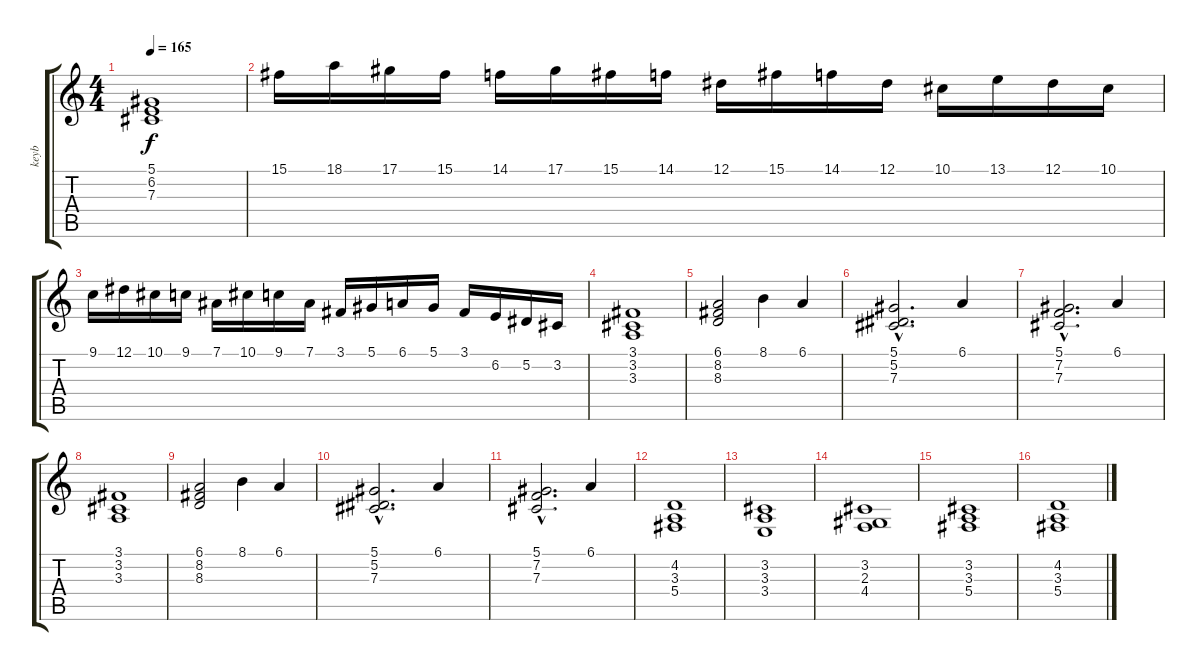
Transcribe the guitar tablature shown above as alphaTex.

\track ("keyb" "keyb") {instrument synthstrings1}
\staff {score tabs}
\tuning (Eb4 Bb3 Gb3 Db3 Ab2 Eb2) {hide}
\ts (4 4)
\tempo 165
\clef g2
\ks c
(5.1{t} 6.2{t} 7.3{t}).1{dy f} |
15.1.16{volume 15 instrument englishhorn} 18.1.16 17.1.16 15.1.16 14.1.16 17.1.16 15.1.16 14.1.16 12.1.16 15.1.16 14.1.16 12.1.16 10.1.16 13.1.16 12.1.16 10.1.16 |
9.1.16 12.1.16 10.1.16 9.1.16 7.1.16 10.1.16 9.1.16 7.1.16 3.1.16 5.1.16 6.1.16 5.1.16 3.1.16 6.2.16 5.2.16 3.2.16 |
(3.1 3.2 3.3).1{volume 12 instrument synthstrings1} |
(6.1 8.2 8.3).2 8.1.4 6.1.4 |
(5.1{hac} 5.2{hac} 7.3{hac}).2{d} 6.1.4 |
(5.1{hac} 7.2{hac} 7.3{hac}).2{d} 6.1.4 |
(3.1 3.2 3.3).1 |
(6.1 8.2 8.3).2 8.1.4 6.1.4 |
(5.1{hac} 5.2{hac} 7.3{hac}).2{d} 6.1.4 |
(5.1{hac} 7.2{hac} 7.3{hac}).2{d} 6.1.4 |
(4.2 3.3 5.4).1 |
(3.2 3.3 3.4).1 |
(3.2 2.3 4.4).1 |
(3.2 3.3 5.4).1 |
(4.2 3.3 5.4).1
